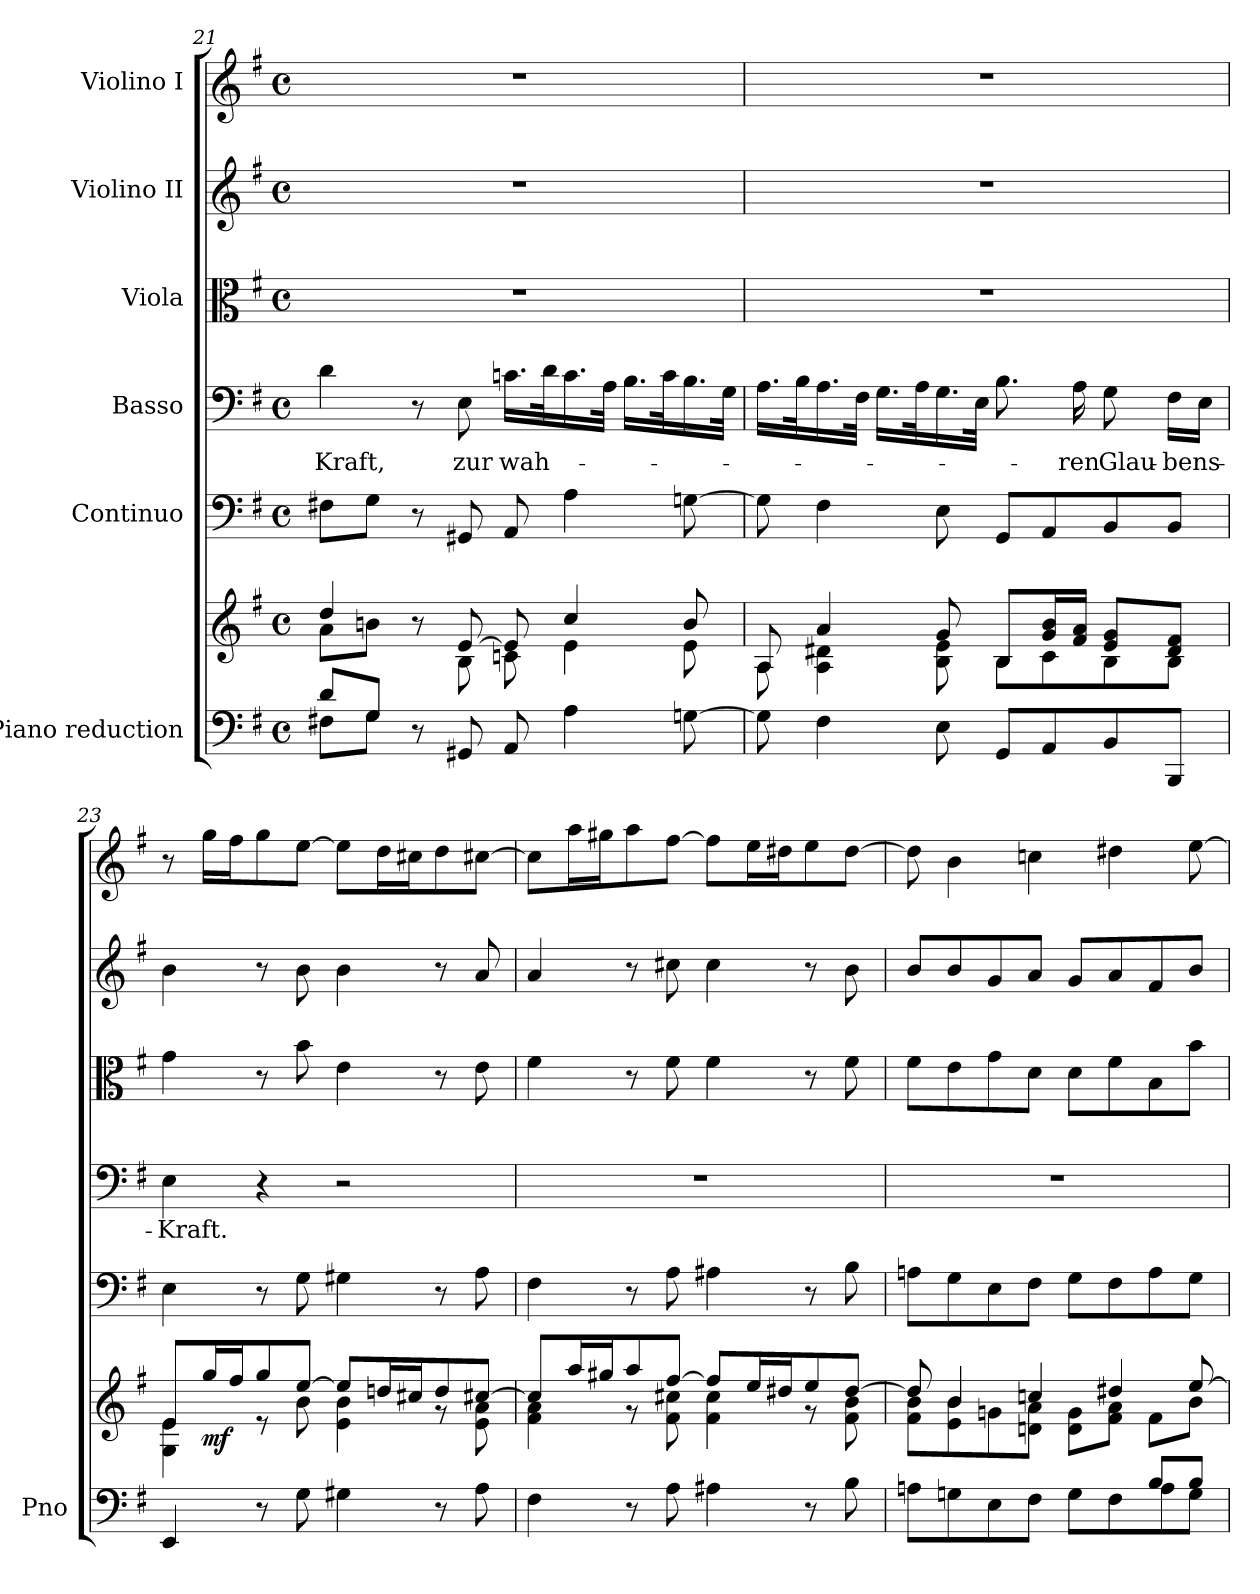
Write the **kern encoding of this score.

**kern	**kern	**dynam	**kern	**kern	**text	**kern	**kern	**kern
*part6	*part6	*part6	*part5	*part4	*part4	*part3	*part2	*part1
*staff7	*staff6	*staff6/7	*staff5	*staff4	*staff4	*staff3	*staff2	*staff1
*I"Piano reduction	*	*	*I"Continuo	*I"Basso	*	*I"Viola	*I"Violino II	*I"Violino I
*I'Pno	*	*	*	*	*	*	*	*
!!LO:LB:g=z
*clefF4	*clefG2	*	*clefF4	*clefF4	*	*clefC3	*clefG2	*clefG2
*k[f#]	*k[f#]	*	*k[f#]	*k[f#]	*	*k[f#]	*k[f#]	*k[f#]
*M4/4	*M4/4	*	*M4/4	*M4/4	*	*M4/4	*M4/4	*M4/4
*met(c)	*met(c)	*	*met(c)	*met(c)	*	*met(c)	*met(c)	*met(c)
=21	=21	=21	=21	=21	=21	=21	=21	=21
*^	*^	*	*	*	*	*	*	*
!	!	!	!	!	!	!	!LO:LY:b	!	!	!
8d/L	8F#X\L	4dd/	8a\L	.	8F#X\L	4d\	-Kraft,	1r	1r	1r
8G/J	8G\J	.	8bn\J	.	8G\J	.	.	.	.	.
8r	4ryy	8r	8ryy	.	8r	8r	.	.	.	.
!	!	!	!	!	!	!	!LO:LY:b	!	!	!
8GG#X/	.	[8e/	8B\	.	8GG#X/	8E\	zur	.	.	.
!	!	!	!	!	!	!	!LO:LY:b	!	!	!
8AA/	2ryy	8e/]	8cn\	.	8AA/	16.cn\LL	wah-	.	.	.
.	.	.	.	.	.	32d\K	.	.	.	.
4A\	.	4cc/	4e\	.	4A\	16.c\	.	.	.	.
.	.	.	.	.	.	32A\JJk	.	.	.	.
.	.	.	.	.	.	16.B\LL	.	.	.	.
.	.	.	.	.	.	32c\K	.	.	.	.
[8Gn\	.	8b/	8e\	.	[8Gn\	16.B\	.	.	.	.
.	.	.	.	.	.	32G\JJk	.	.	.	.
*v	*v	*	*	*	*	*	*	*	*	*
=22	=22	=22	=22	=22	=22	=22	=22	=22	=22
8G\]	8A/	8A\	.	8G\]	16.A\LL	.	1r	1r	1r
.	.	.	.	.	32B\K	.	.	.	.
4F#\	4a/	4A\ 4d#X\	.	4F#\	16.A\	.	.	.	.
.	.	.	.	.	32F#\JJk	.	.	.	.
.	.	.	.	.	16.G\LL	.	.	.	.
.	.	.	.	.	32A\K	.	.	.	.
8E\	8g/	8B\ 8e\	.	8E\	16.G\	.	.	.	.
.	.	.	.	.	32E\JJk	.	.	.	.
8GG/L	8B/L	8B\L	.	8GG/L	8.B\	.	.	.	.
8AA/	16g/ 16b/L	8c\	.	8AA/	.	.	.	.	.
!	!	!	!	!	!	!LO:LY:b	!	!	!
.	16f#/ 16a/JJ	.	.	.	16A\	-ren	.	.	.
!	!	!	!	!	!	!LO:LY:b	!	!	!
8BB/	8e/ 8g/L	8B\	.	8BB/	8G\	Glau-	.	.	.
!	!	!	!	!	!	!LO:LY:b	!	!	!
8BBB/J	8d#/ 8f#/J	8B\J	.	8BB/J	16F#\LL	-bens-	.	.	.
.	.	.	.	.	16E\JJ	.	.	.	.
=23	=23	=23	=23	=23	=23	=23	=23	=23	=23
!	!	!	!	!	!	!LO:LY:b	!	!	!
4EE/	8e/L	4G\ 4e\	.	4E\	4E\	-Kraft.	4g\	4b\	8r
!	!	!	!LO:DY:b	!	!	!	!	!	!
.	16gg/L	.	mf	.	.	.	.	.	16gg\LL
.	16ff#/J	.	.	.	.	.	.	.	16ff#\J
8r	8gg/	8r	.	8r	4r	.	8r	8r	8gg\
8G\	[8ee/J	8b\	.	8G\	.	.	8b\	8b\	[8ee\J
4G#X\	8ee/L]	4e\ 4b\	.	4G#X\	2r	.	4e\	4b\	8ee\L]
.	16ddn/L	.	.	.	.	.	.	.	16dd\L
.	16cc#X/J	.	.	.	.	.	.	.	16cc#X\J
8r	8dd/	8r	.	8r	.	.	8r	8r	8dd\
8A\	[8cc#X/J	8e\ 8a\	.	8A\	.	.	8e\	8a/	[8cc#X\J
!!LO:PB:g=z
=24	=24	=24	=24	=24	=24	=24	=24	=24	=24
4F#\	8cc#/L]	4f#\ 4a\	.	4F#\	1r	.	4f#\	4a/	8cc#\L]
.	16aa/L	.	.	.	.	.	.	.	16aa\L
.	16gg#X/J	.	.	.	.	.	.	.	16gg#X\J
8r	8aa/	8r	.	8r	.	.	8r	8r	8aa\
8A\	[8ff#/J	8f#\ 8cc#X\	.	8A\	.	.	8f#\	8cc#X\	[8ff#\J
4A#X\	8ff#/L]	4f#\ 4cc#\	.	4A#X\	.	.	4f#\	4cc#\	8ff#\L]
.	16ee/L	.	.	.	.	.	.	.	16ee\L
.	16dd#X/J	.	.	.	.	.	.	.	16dd#X\J
8r	8ee/	8r	.	8r	.	.	8r	8r	8ee\
8B\	[8dd#/J	8f#\ 8b\	.	8B\	.	.	8f#\	8b\	[8dd#\J
=25	=25	=25	=25	=25	=25	=25	=25	=25	=25
*^	*	*	*	*	*	*	*	*	*
2.ryy	8An\L	8dd#/]	8f#\ 8b\L	.	8An\L	1r	.	8f#\L	8b/L	8dd#\]
.	8Gn\	4b/	8e\ 8b\	.	8G\	.	.	8e\	8b/	4b\
.	8E\	.	8gn\	.	8E\	.	.	8g\	8g/	.
.	8F#\J	4ccn/	8dn\ 8a\J	.	8F#\J	.	.	8d\J	8a/J	4ccn\
.	8G\L	.	8d\ 8g\L	.	8G\L	.	.	8d\L	8g/L	.
.	8F#\	4dd#X/	8f#\ 8a\J	.	8F#\	.	.	8f#\	8a/	4dd#X\
8B/L	8A\	.	8f#\L	.	8A\	.	.	8B\	8f#/	.
8B/J	8G\J	[8ee/	8b\J	.	8G\J	.	.	8b\J	8b/J	[8ee\
*v	*v	*	*	*	*	*	*	*	*	*
*	*v	*v	*	*	*	*	*	*	*
=	=	=	=	=	=	=	=	=
*-	*-	*-	*-	*-	*-	*-	*-	*-
